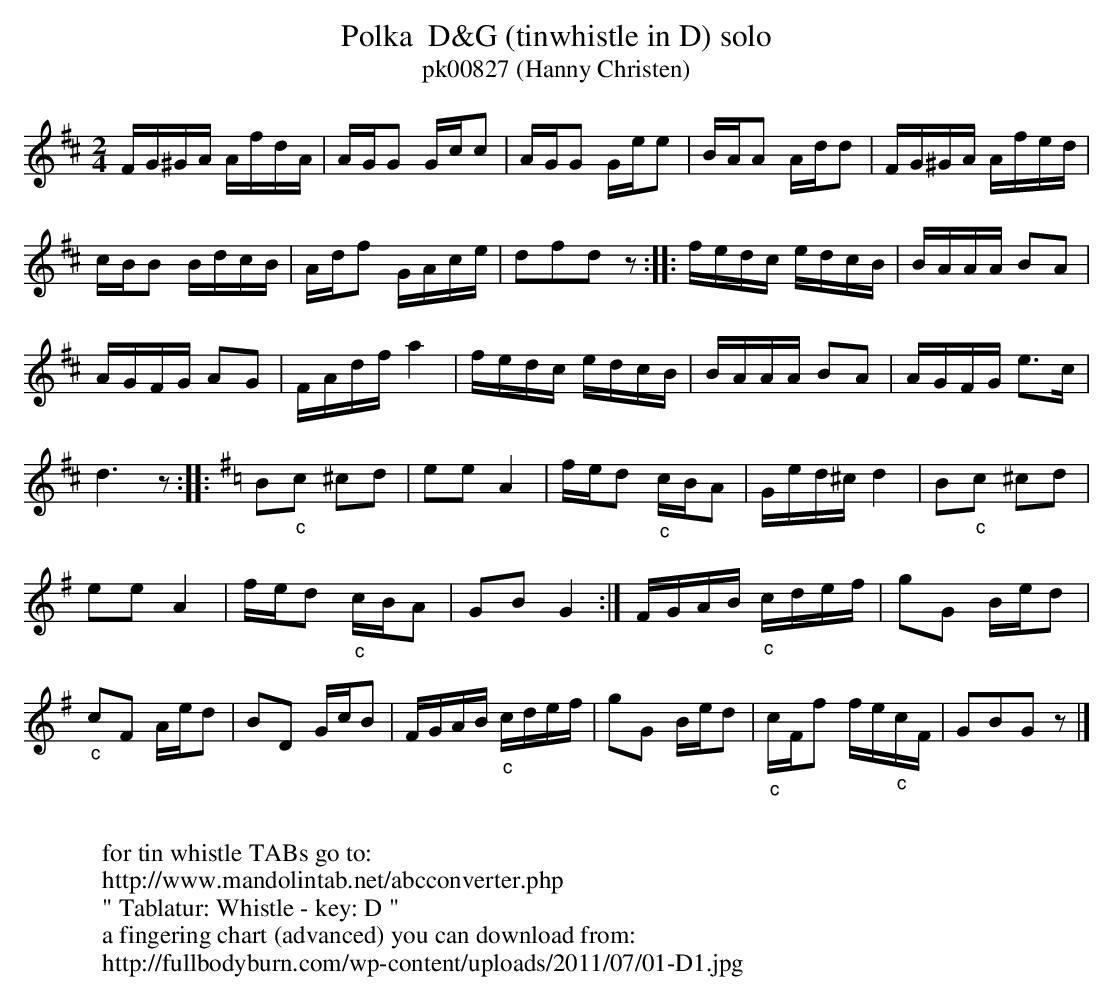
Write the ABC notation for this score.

X:1
T:Polka  D&G (tinwhistle in D) solo
T: pk00827 (Hanny Christen)
M:2/4
L:1/16
K:D transpose=12
FG^GA AfdA | AGG2 Gcc2 | AGG2 Gee2 | BAA2 Add2 | FG^GA Afed |
cBB2 BdcB | Adf2 GAce | d2f2d2z2 :: fedc edcB | BAAA B2A2 |
AGFG A2G2 | FAdf a4 | fedc edcB | BAAA B2A2 | AGFG e3c |
d6z2 :: [K:G] B2"_c"c2 ^c2d2 | e2e2A4 | fed2 "_c"cBA2 | Ged^c d4 | B2"_c"c2 ^c2d2 |
e2e2A4 | fed2 "_c"cBA2 | G2B2G4 :| FGAB "_c"cdef | g2G2 Bed2 |
"_c"c2F2 Aed2 | B2D2 GcB2 | FGAB "_c"cdef | g2G2 Bed2 | "_c"cFf2 fe"_c"cF | G2B2G2z2 |]
W:
W:for tin whistle TABs go to:
W:http://www.mandolintab.net/abcconverter.php
W:" Tablatur: Whistle - key: D "
W:a fingering chart (advanced) you can download from:
W:http://fullbodyburn.com/wp-content/uploads/2011/07/01-D1.jpg
